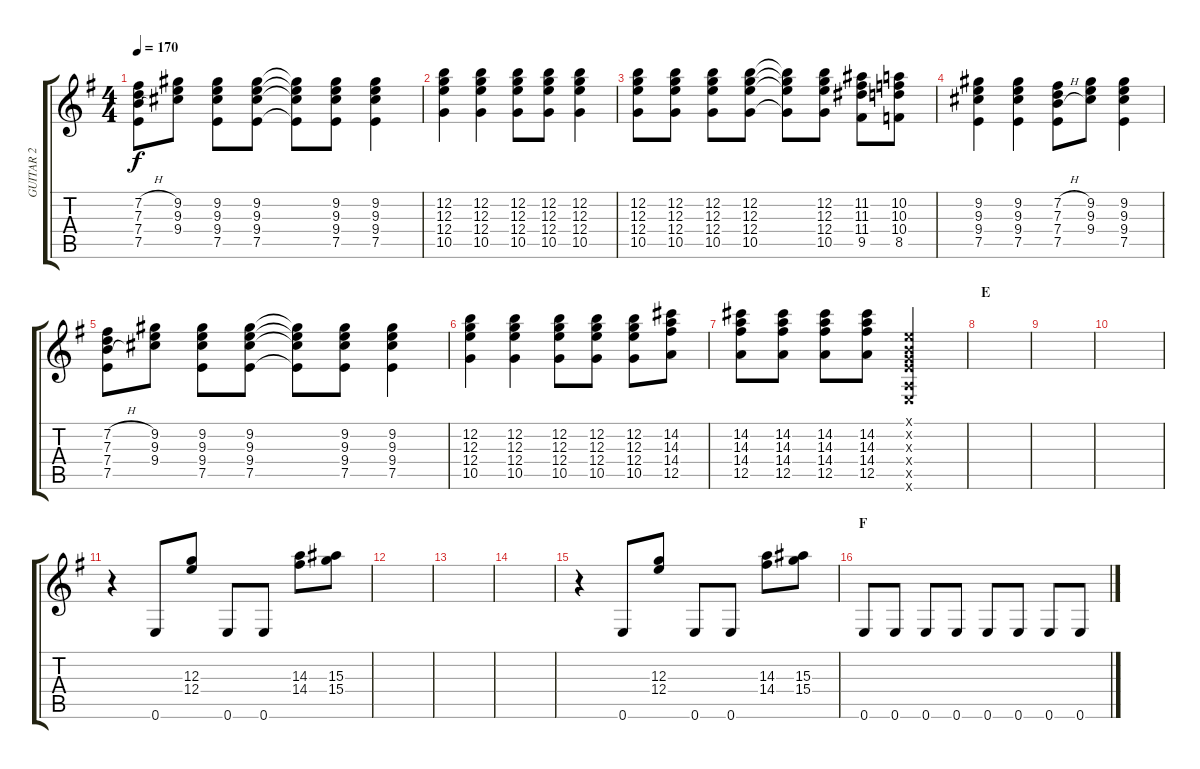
\track ("GUITAR 2" "GUITAR 2") {instrument distortionguitar}
\staff {score tabs}
\tuning (E4 B3 G3 E3 A2 E2) {hide}
\ts (4 4)
\tempo 170
\clef g2
\ks eminor
(7.2{h} 7.3{h} 7.4{h} 7.5).8{dy f} (9.2 9.3 9.4).8 (9.2 9.3 9.4 7.5).8 (9.2 9.3 9.4 7.5).8 (9.2{t} 9.3{t} 9.4{t} 7.5{t}).8 (9.2 9.3 9.4 7.5).8 (9.2 9.3 9.4 7.5).4 |
(12.2 12.3 12.4 10.5).4 (12.2 12.3 12.4 10.5).4 (12.2 12.3 12.4 10.5).8 (12.2 12.3 12.4 10.5).8 (12.2 12.3 12.4 10.5).4 |
(12.2 12.3 12.4 10.5).8 (12.2 12.3 12.4 10.5).8 (12.2 12.3 12.4 10.5).8 (12.2 12.3 12.4 10.5).8 (12.2{t} 12.3{t} 12.4{t} 10.5{t}).8 (12.2 12.3 12.4 10.5).8 (11.2 11.3 11.4 9.5).8 (10.2 10.3 10.4 8.5).8 |
(9.2 9.3 9.4 7.5).4 (9.2 9.3 9.4 7.5).4 (7.2{h} 7.3{h} 7.4{h} 7.5).8 (9.2 9.3 9.4).8 (9.2 9.3 9.4 7.5).4 |
(7.2{h} 7.3{h} 7.4{h} 7.5).8 (9.2 9.3 9.4).8 (9.2 9.3 9.4 7.5).8 (9.2 9.3 9.4 7.5).8 (9.2{t} 9.3{t} 9.4{t} 7.5{t}).8 (9.2 9.3 9.4 7.5).8 (9.2 9.3 9.4 7.5).4 |
(12.2 12.3 12.4 10.5).4 (12.2 12.3 12.4 10.5).4 (12.2 12.3 12.4 10.5).8 (12.2 12.3 12.4 10.5).8 (12.2 12.3 12.4 10.5).8 (14.2 14.3 14.4 12.5).8 |
(14.2 14.3 14.4 12.5).8 (14.2 14.3 14.4 12.5).8 (14.2 14.3 14.4 12.5).8 (14.2 14.3 14.4 12.5).8 (0.1{x} 0.2{x} 0.3{x} 0.4{x} 0.5{x} 0.6{x}).2 |
\section ("" "E")
|
|
|
r.4{volume 10} 0.6.8 (12.3 12.4).8 0.6.8 0.6.8 (14.3 14.4).8 (15.3 15.4).8 |
|
|
|
r.4 0.6.8 (12.3 12.4).8 0.6.8 0.6.8 (14.3 14.4).8 (15.3 15.4).8 |
\section ("" "F")
0.6.8 0.6.8 0.6.8 0.6.8 0.6.8 0.6.8 0.6.8 0.6.8
